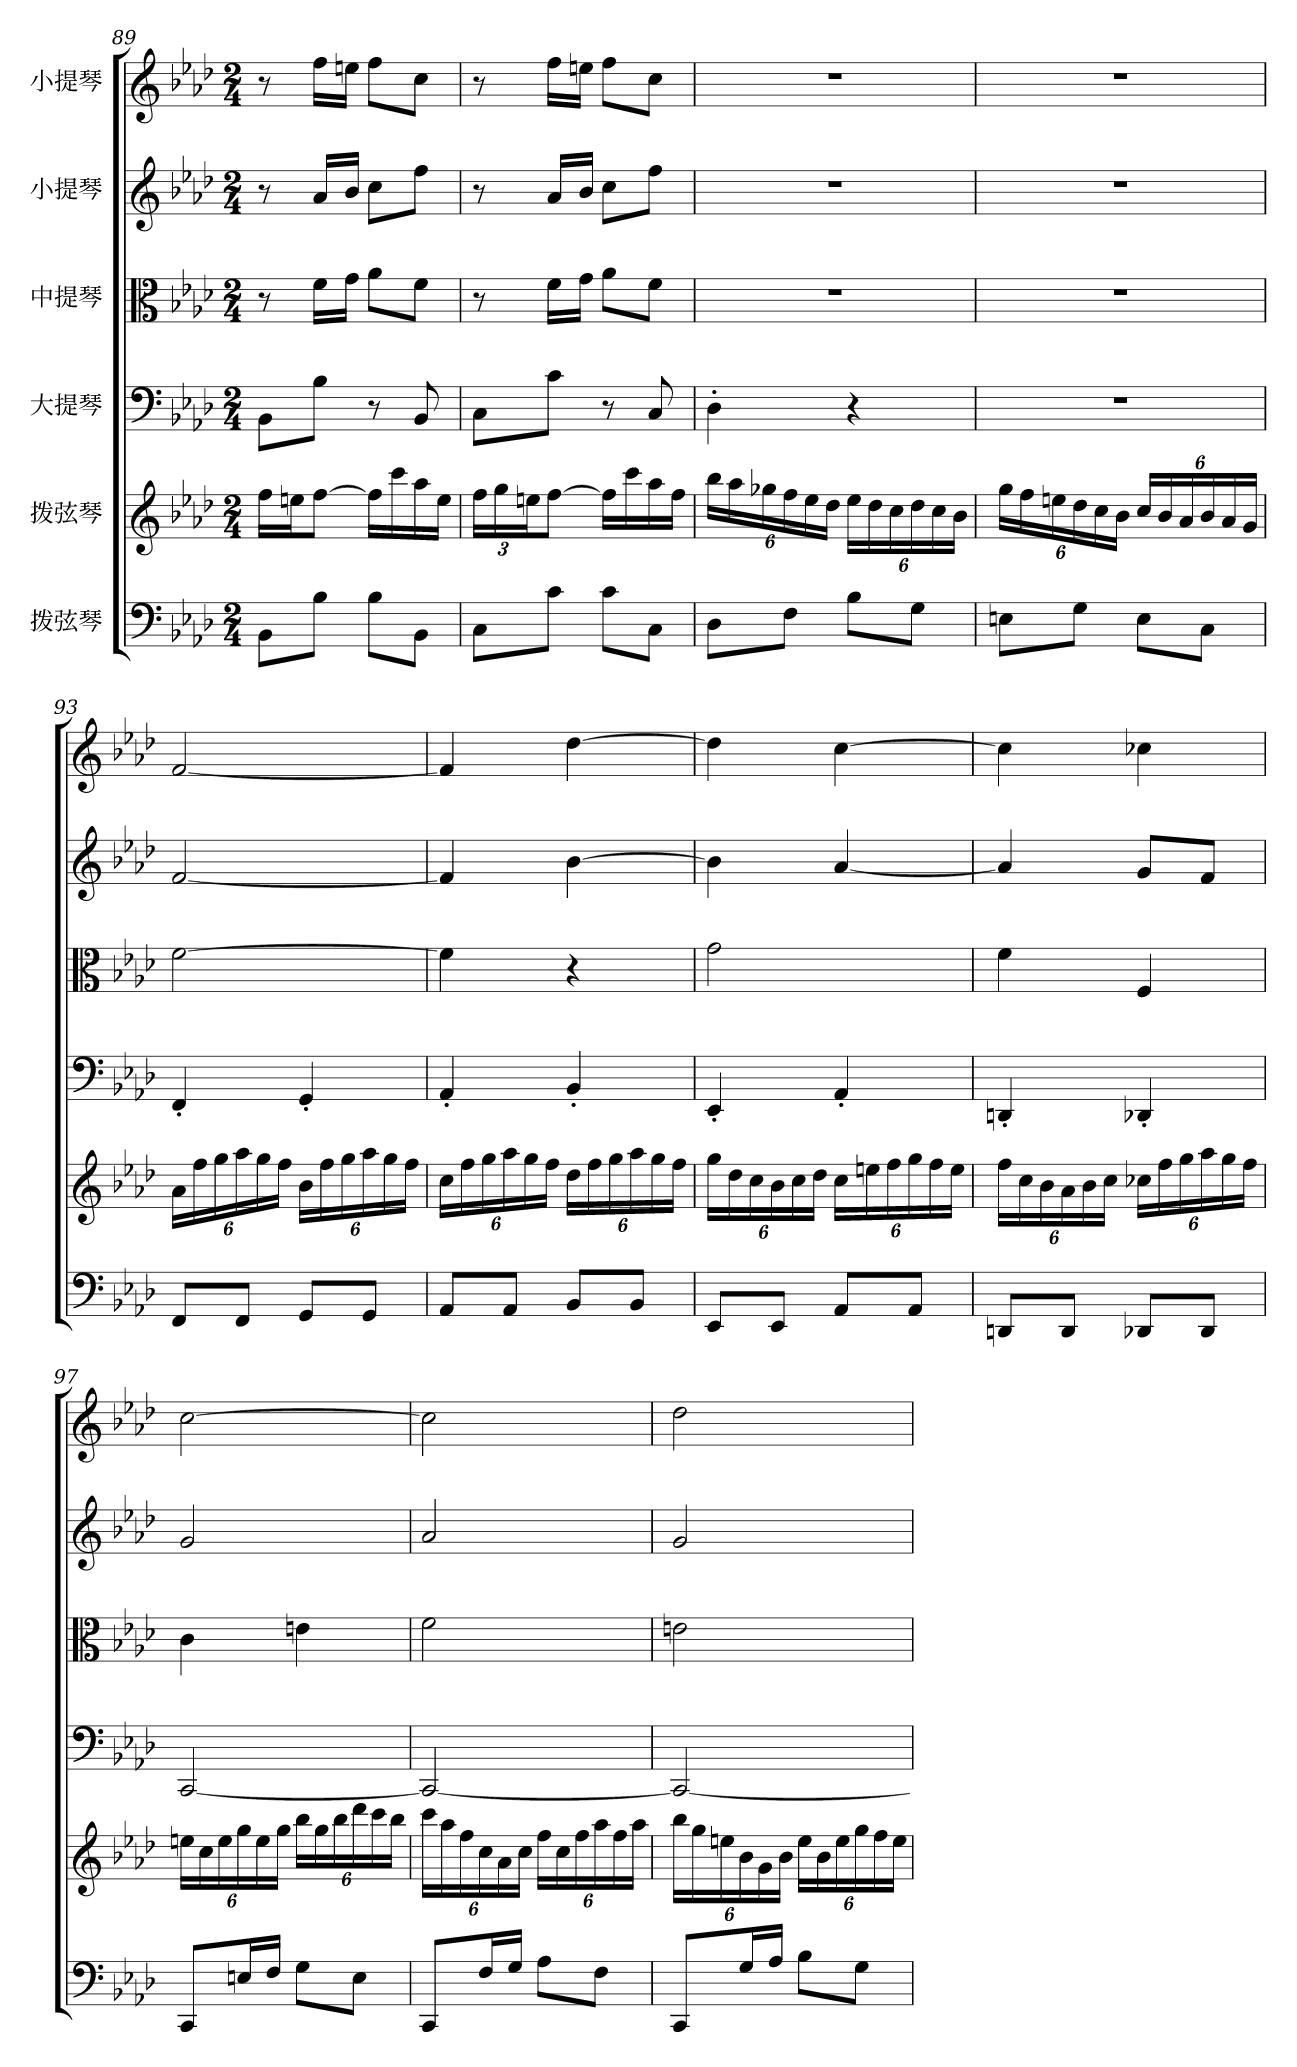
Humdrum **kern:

**kern	**kern	**kern	**kern	**kern	**kern
*part6	*part5	*part4	*part3	*part2	*part1
*staff6	*staff5	*staff4	*staff3	*staff2	*staff1
*I"拨弦琴	*I"拨弦琴	*I"大提琴	*I"中提琴	*I"小提琴	*I"小提琴
!!LO:PB:g=z
*clefF4	*clefG2	*clefF4	*clefC3	*clefG2	*clefG2
*k[b-e-a-d-]	*k[b-e-a-d-]	*k[b-e-a-d-]	*k[b-e-a-d-]	*k[b-e-a-d-]	*k[b-e-a-d-]
*M2/4	*M2/4	*M2/4	*M2/4	*M2/4	*M2/4
=89	=89	=89	=89	=89	=89
8BB-\L	16ff\LL	8BB-\L	8r	8r	8r
.	16een\J	.	.	.	.
8B-\J	[8ff\J	8B-\J	16f\LL	16a-/LL	16ff\LL
.	.	.	16g\JJ	16b-/JJ	16een\JJ
8B-\L	16ff\LL]	8r	8a-\L	8cc\L	8ff\L
.	16ccc\	.	.	.	.
8BB-\J	16aa-\	8BB-/	8f\J	8ff\J	8cc\J
.	16ee\JJ	.	.	.	.
=90	=90	=90	=90	=90	=90
*	*Xbrackettup	*	*	*	*
8C\L	24ff\LL	8C\L	8r	8r	8r
.	24gg\	.	.	.	.
.	24een\J	.	.	.	.
8c\J	[8ff\J	8c\J	16f\LL	16a-/LL	16ff\LL
.	.	.	16g\JJ	16b-/JJ	16een\JJ
8c\L	16ff\LL]	8r	8a-\L	8cc\L	8ff\L
.	16ccc\	.	.	.	.
8C\J	16aa-\	8C/	8f\J	8ff\J	8cc\J
.	16ff\JJ	.	.	.	.
=91	=91	=91	=91	=91	=91
8D-\L	24bb-\LL	4D-'\	2r	2r	2r
.	24aa-\	.	.	.	.
.	24gg-X\	.	.	.	.
8F\J	24ff\	.	.	.	.
.	24ee-\	.	.	.	.
.	24dd-\JJ	.	.	.	.
8B-\L	24ee-\LL	4r	.	.	.
.	24dd-\	.	.	.	.
.	24cc\	.	.	.	.
8G\J	24dd-\	.	.	.	.
.	24cc\	.	.	.	.
.	24b-\JJ	.	.	.	.
!!LO:LB:g=z
=92	=92	=92	=92	=92	=92
8En\L	24gg\LL	2r	2r	2r	2r
.	24ff\	.	.	.	.
.	24een\	.	.	.	.
8G\J	24dd-\	.	.	.	.
.	24cc\	.	.	.	.
.	24b-\JJ	.	.	.	.
8E\L	24cc/LL	.	.	.	.
.	24b-/	.	.	.	.
.	24a-/	.	.	.	.
8C\J	24b-/	.	.	.	.
.	24a-/	.	.	.	.
.	24g/JJ	.	.	.	.
=93	=93	=93	=93	=93	=93
8FF/L	24a-\LL	4FF'/	[2f\	[2f/	[2f/
.	24ff\	.	.	.	.
.	24gg\	.	.	.	.
8FF/J	24aa-\	.	.	.	.
.	24gg\	.	.	.	.
.	24ff\JJ	.	.	.	.
8GG/L	24b-\LL	4GG'/	.	.	.
.	24ff\	.	.	.	.
.	24gg\	.	.	.	.
8GG/J	24aa-\	.	.	.	.
.	24gg\	.	.	.	.
.	24ff\JJ	.	.	.	.
=94	=94	=94	=94	=94	=94
8AA-/L	24cc\LL	4AA-'/	4f\]	4f/]	4f/]
.	24ff\	.	.	.	.
.	24gg\	.	.	.	.
8AA-/J	24aa-\	.	.	.	.
.	24gg\	.	.	.	.
.	24ff\JJ	.	.	.	.
8BB-/L	24dd-\LL	4BB-'/	4r	[4b-\	[4dd-\
.	24ff\	.	.	.	.
.	24gg\	.	.	.	.
8BB-/J	24aa-\	.	.	.	.
.	24gg\	.	.	.	.
.	24ff\JJ	.	.	.	.
!!LO:PB:g=z
=95	=95	=95	=95	=95	=95
8EE-/L	24gg\LL	4EE-'/	2g\	4b-\]	4dd-\]
.	24dd-\	.	.	.	.
.	24cc\	.	.	.	.
8EE-/J	24b-\	.	.	.	.
.	24cc\	.	.	.	.
.	24dd-\JJ	.	.	.	.
8AA-/L	24cc\LL	4AA-'/	.	[4a-/	[4cc\
.	24een\	.	.	.	.
.	24ff\	.	.	.	.
8AA-/J	24gg\	.	.	.	.
.	24ff\	.	.	.	.
.	24ee\JJ	.	.	.	.
=96	=96	=96	=96	=96	=96
8DDn/L	24ff\LL	4DDn'/	4f\	4a-/]	4cc\]
.	24cc\	.	.	.	.
.	24b-\	.	.	.	.
8DD/J	24a-\	.	.	.	.
.	24b-\	.	.	.	.
.	24cc\JJ	.	.	.	.
8DD-X/L	24cc-X\LL	4DD-X'/	4F/	8g/L	4cc-X\
.	24ff\	.	.	.	.
.	24gg\	.	.	.	.
8DD-/J	24aa-\	.	.	8f/J	.
.	24gg\	.	.	.	.
.	24ff\JJ	.	.	.	.
=97	=97	=97	=97	=97	=97
8CC/L	24een\LL	[2CC/	4c\	2g/	[2cc\
.	24cc\	.	.	.	.
.	24ee\	.	.	.	.
16En/L	24gg\	.	.	.	.
.	24ee\	.	.	.	.
16F/JJ	.	.	.	.	.
.	24gg\JJ	.	.	.	.
8G\L	24bb-\LL	.	4en\	.	.
.	24gg\	.	.	.	.
.	24bb-\	.	.	.	.
8E\J	24ddd-\	.	.	.	.
.	24ccc\	.	.	.	.
.	24bb-\JJ	.	.	.	.
!!LO:LB:g=z
=98	=98	=98	=98	=98	=98
8CC/L	24ccc\LL	2CC/_	2f\	2a-/	2cc\]
.	24aa-\	.	.	.	.
.	24ff\	.	.	.	.
16F/L	24cc\	.	.	.	.
.	24a-\	.	.	.	.
16G/JJ	.	.	.	.	.
.	24cc\JJ	.	.	.	.
8A-\L	24ff\LL	.	.	.	.
.	24cc\	.	.	.	.
.	24ff\	.	.	.	.
8F\J	24aa-\	.	.	.	.
.	24ff\	.	.	.	.
.	24aa-\JJ	.	.	.	.
=99	=99	=99	=99	=99	=99
8CC/L	24bb-\LL	2CC/_	2en\	2g/	2dd-\
.	24gg\	.	.	.	.
.	24een\	.	.	.	.
16G/L	24b-\	.	.	.	.
.	24g\	.	.	.	.
16A-/JJ	.	.	.	.	.
.	24b-\JJ	.	.	.	.
8B-\L	24ee\LL	.	.	.	.
.	24b-\	.	.	.	.
.	24ee\	.	.	.	.
8G\J	24gg\	.	.	.	.
.	24ff\	.	.	.	.
.	24ee\JJ	.	.	.	.
=	=	=	=	=	=
*-	*-	*-	*-	*-	*-
